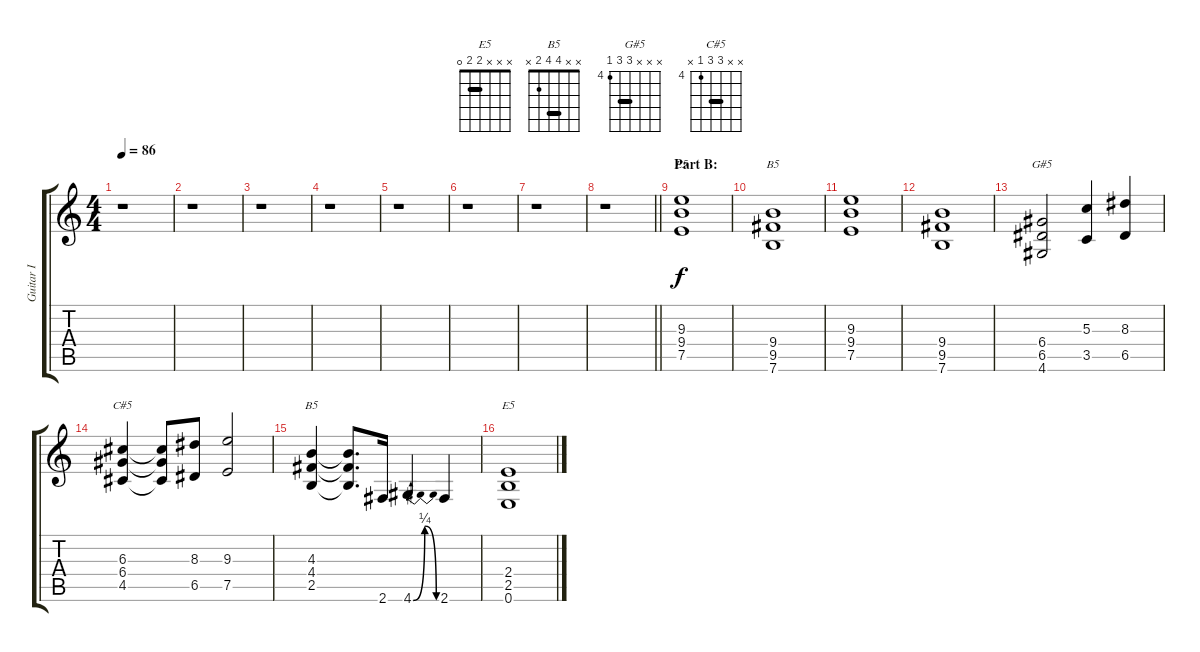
\track ("Guitar I" "Guitar I") {instrument distortionguitar}
\staff {score tabs}
\tuning (E4 B3 G3 D3 A2 E2) {hide}
\chord ("E5" x x 9 9 7 x) {firstfret 7 barre 9}
\chord ("B5" x x x 9 9 7) {firstfret 7 barre 9}
\chord ("G#5" x x x 6 6 4) {firstfret 4 barre 6}
\chord ("C#5" x x 6 6 4 x) {firstfret 4 barre 6}
\chord ("B5" x x 4 4 2 x) {barre 4}
\chord ("E5" x x x 2 2 0) {barre 2}
\ts (4 4)
\tempo 86
\clef g2
\ks c
r.1{dy f} |
r.1 |
r.1 |
r.1 |
r.1 |
r.1 |
r.1 |
\barLineRight lightlight
r.1 |
\section ("" "Part B:")
(9.3 9.4 7.5).1{ch "E5"} |
(9.4 9.5 7.6).1{ch "B5"} |
(9.3 9.4 7.5).1 |
(9.4 9.5 7.6).1 |
(6.4 6.5 4.6).2{ch "G#5"} (5.3 3.5).4 (8.3 6.5).4 |
(6.3 6.4 4.5).4{ch "C#5"} (6.3{t} 6.4{t} 4.5{t}).8 (8.3 6.5).8 (9.3 7.5).2 |
(4.3 4.4 2.5).4{ch "B5"} (4.3{t} 4.4{t} 2.5{t}).8{d} 2.6.16 4.6{be (bendrelease 0 0 15 1 45 1 60 0)}.4 2.6.4 |
(2.4 2.5 0.6).1{ch "E5"}
